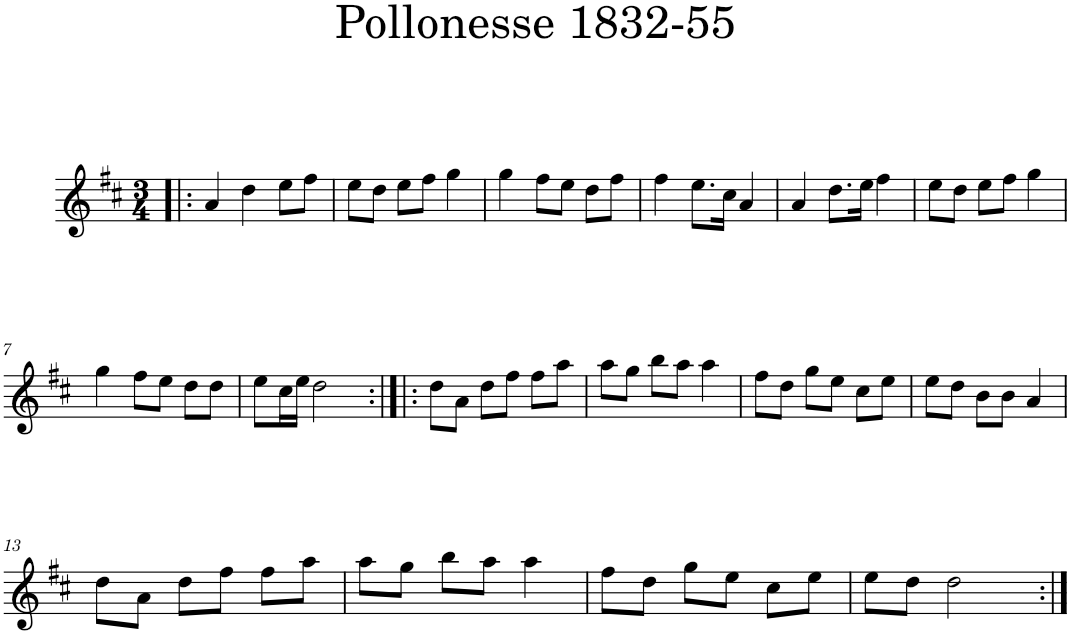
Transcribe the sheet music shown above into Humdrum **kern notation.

**kern
*part1
*staff1
*I"Piano
*I'Pno
*clefG2
*k[f#c#]
*D:
*M3/4
=1!|:
4a/
4dd\
8ee\L
8ff#\J
=2
8ee\L
8dd\J
8ee\L
8ff#\J
4gg\
=3
4gg\
8ff#\L
8ee\J
8dd\L
8ff#\J
=4
4ff#\
8.ee\L
16cc#\Jk
4a/
=5
4a/
8.dd\L
16ee\Jk
4ff#\
=6
8ee\L
8dd\J
8ee\L
8ff#\J
4gg\
!!LO:LB:g=z
=7
4gg\
8ff#\L
8ee\J
8dd\L
8dd\J
=8
8ee\L
16cc#\L
16ee\JJ
2dd\
=9:|!|:
8dd\L
8a\J
8dd\L
8ff#\J
8ff#\L
8aa\J
=10
8aa\L
8gg\J
8bb\L
8aa\J
4aa\
=11
8ff#\L
8dd\J
8gg\L
8ee\J
8cc#\L
8ee\J
=12
8ee\L
8dd\J
8b\L
8b\J
4a/
!!LO:LB:g=z
=13
8dd\L
8a\J
8dd\L
8ff#\J
8ff#\L
8aa\J
=14
8aa\L
8gg\J
8bb\L
8aa\J
4aa\
=15
8ff#\L
8dd\J
8gg\L
8ee\J
8cc#\L
8ee\J
=16
8ee\L
8dd\J
2dd\
=:|!
*-
